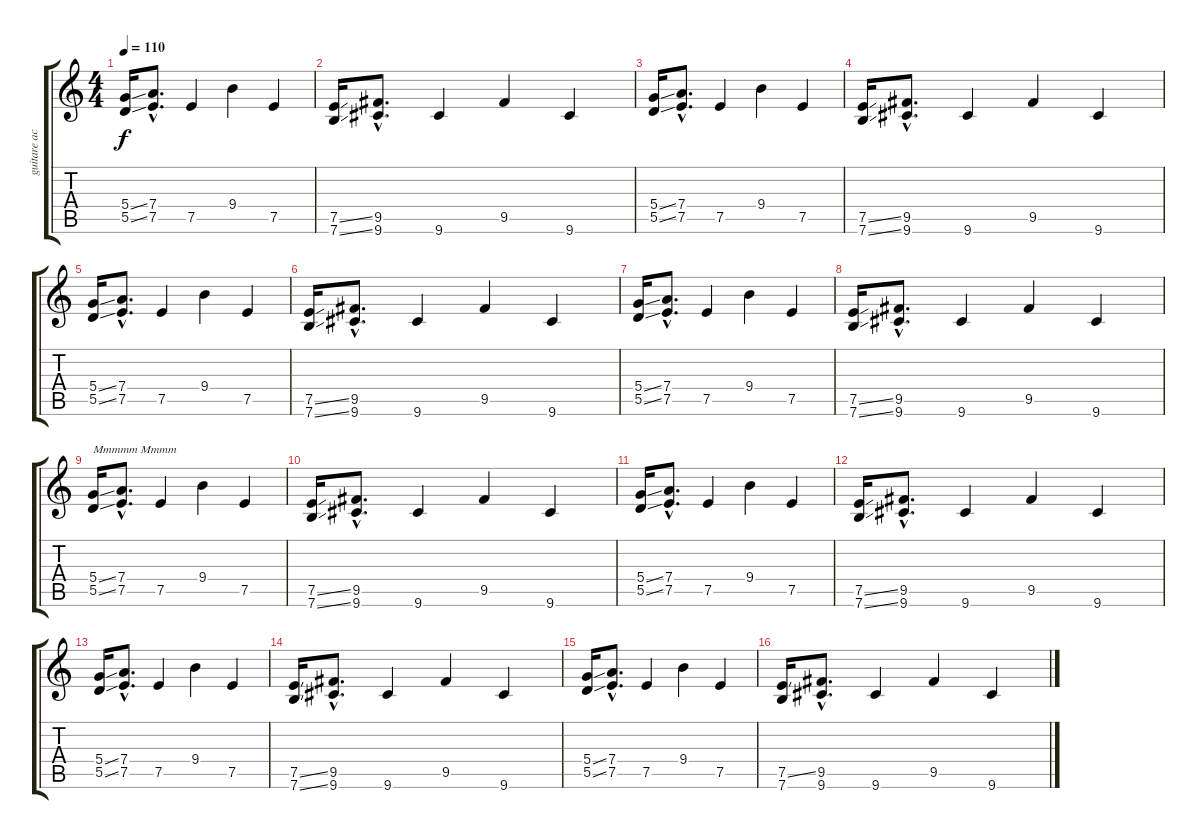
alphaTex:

\track ("guitare acoustique" "guitare ac") {instrument acousticguitarsteel}
\staff {score tabs}
\tuning (E4 B3 G3 D3 A2 E2) {hide}
\ts (4 4)
\tempo 110
\clef g2
\ks c
(5.4{ss} 5.5{ss}).16{dy f instrument acousticguitarsteel} (7.4{hac} 7.5{hac}).8{d} 7.5.4 9.4.4 7.5.4 |
(7.5{ss} 7.6{ss}).16 (9.5{hac} 9.6{hac}).8{d} 9.6.4 9.5.4 9.6.4 |
(5.4{ss} 5.5{ss}).16 (7.4{hac} 7.5{hac}).8{d} 7.5.4 9.4.4 7.5.4 |
(7.5{ss} 7.6{ss}).16 (9.5{hac} 9.6{hac}).8{d} 9.6.4 9.5.4 9.6.4 |
(5.4{ss} 5.5{ss}).16 (7.4{hac} 7.5{hac}).8{d} 7.5.4 9.4.4 7.5.4 |
(7.5{ss} 7.6{ss}).16 (9.5{hac} 9.6{hac}).8{d} 9.6.4 9.5.4 9.6.4 |
(5.4{ss} 5.5{ss}).16 (7.4{hac} 7.5{hac}).8{d} 7.5.4 9.4.4 7.5.4 |
(7.5{ss} 7.6{ss}).16 (9.5{hac} 9.6{hac}).8{d} 9.6.4 9.5.4 9.6.4 |
(5.4{ss} 5.5{ss}).16{txt "Mmmmm Mmmm"} (7.4{hac} 7.5{hac}).8{d} 7.5.4 9.4.4 7.5.4 |
(7.5{ss} 7.6{ss}).16 (9.5{hac} 9.6{hac}).8{d} 9.6.4 9.5.4 9.6.4 |
(5.4{ss} 5.5{ss}).16 (7.4{hac} 7.5{hac}).8{d} 7.5.4 9.4.4 7.5.4 |
(7.5{ss} 7.6{ss}).16 (9.5{hac} 9.6{hac}).8{d} 9.6.4 9.5.4 9.6.4 |
(5.4{ss} 5.5{ss}).16 (7.4{hac} 7.5{hac}).8{d} 7.5.4 9.4.4 7.5.4 |
(7.5{ss} 7.6{ss}).16 (9.5{hac} 9.6{hac}).8{d} 9.6.4 9.5.4 9.6.4 |
(5.4{ss} 5.5{ss}).16 (7.4{hac} 7.5{hac}).8{d} 7.5.4 9.4.4 7.5.4 |
(7.5{ss} 7.6).16 (9.5{hac} 9.6{hac}).8{d} 9.6.4 9.5.4 9.6.4
